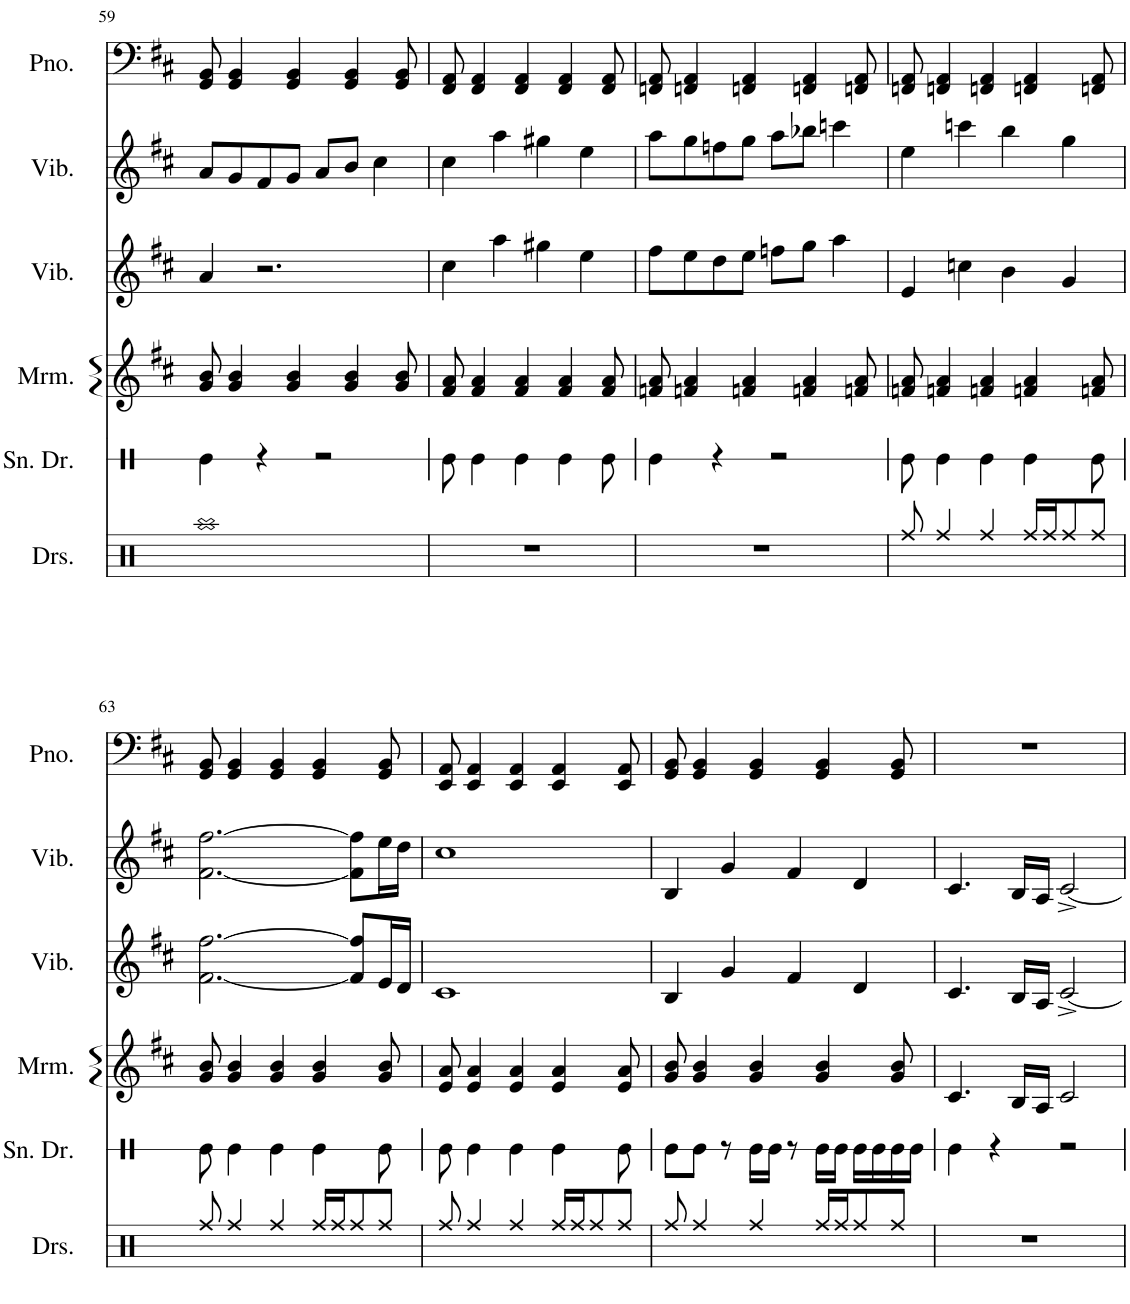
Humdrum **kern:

**kern	**kern	**kern	**kern
*part4	*part3	*part2	*part1
*staff4	*staff3	*staff2	*staff1
*I"Marimba	*I"Vibraphone	*I"Vibraphone	*I"Piano
*I'Mrm.	*I'Vib.	*I'Vib.	*I'Pno.
!!LO:PB:g=z
*clefG2	*clefG2	*clefG2	*clefF4
*k[f#c#]	*k[f#c#]	*k[f#c#]	*k[f#c#]
*M4/4	*M4/4	*M4/4	*M4/4
=59	=59	=59	=59
8g/ 8b/	4a/	8a/L	8GG/ 8BB/
4g/ 4b/	.	8g/	4GG/ 4BB/
.	2.r	8f#/	.
4g/ 4b/	.	8g/J	4GG/ 4BB/
.	.	8a/L	.
4g/ 4b/	.	8b/J	4GG/ 4BB/
.	.	4cc#\	.
8g/ 8b/	.	.	8GG/ 8BB/
=60	=60	=60	=60
8f#/ 8a/	4cc#\	4cc#\	8FF#/ 8AA/
4f#/ 4a/	.	.	4FF#/ 4AA/
.	4aa\	4aa\	.
4f#/ 4a/	.	.	4FF#/ 4AA/
.	4gg#X\	4gg#X\	.
4f#/ 4a/	.	.	4FF#/ 4AA/
.	4ee\	4ee\	.
8f#/ 8a/	.	.	8FF#/ 8AA/
=61	=61	=61	=61
8fn/ 8a/	8ff#\L	8aa\L	8FFn/ 8AA/
4fn/ 4a/	8ee\	8gg\	4FFn/ 4AA/
.	8dd\	8ffn\	.
4fn/ 4a/	8ee\J	8gg\J	4FFn/ 4AA/
.	8ffn\L	8aa\L	.
4fn/ 4a/	8gg\J	8bb-X\J	4FFn/ 4AA/
.	4aa\	4cccn\	.
8fn/ 8a/	.	.	8FFn/ 8AA/
=62	=62	=62	=62
8fn/ 8a/	4e/	4ee\	8FFn/ 8AA/
4fn/ 4a/	.	.	4FFn/ 4AA/
.	4ccn\	4cccn\	.
4fn/ 4a/	.	.	4FFn/ 4AA/
.	4b\	4bb\	.
4fn/ 4a/	.	.	4FFn/ 4AA/
.	4g/	4gg\	.
8fn/ 8a/	.	.	8FFn/ 8AA/
!!LO:LB:g=z
=63	=63	=63	=63
8g/ 8b/	[2.f#\ [2.ff#\	[2.f#\ [2.ff#\	8GG/ 8BB/
4g/ 4b/	.	.	4GG/ 4BB/
4g/ 4b/	.	.	4GG/ 4BB/
4g/ 4b/	.	.	4GG/ 4BB/
.	8f#/] 8ff#/]L	8f#\] 8ff#\]L	.
8g/ 8b/	16e/L	16ee\L	8GG/ 8BB/
.	16d/JJ	16dd\JJ	.
=64	=64	=64	=64
8e/ 8a/	1c#	1cc#	8EE/ 8AA/
4e/ 4a/	.	.	4EE/ 4AA/
4e/ 4a/	.	.	4EE/ 4AA/
4e/ 4a/	.	.	4EE/ 4AA/
8e/ 8a/	.	.	8EE/ 8AA/
=65	=65	=65	=65
8g/ 8b/	4B/	4B/	8GG/ 8BB/
4g/ 4b/	.	.	4GG/ 4BB/
.	4g/	4g/	.
4g/ 4b/	.	.	4GG/ 4BB/
.	4f#/	4f#/	.
4g/ 4b/	.	.	4GG/ 4BB/
.	4d/	4d/	.
8g/ 8b/	.	.	8GG/ 8BB/
=66	=66	=66	=66
4.c#/	4.c#/	4.c#/	1r
16B/LL	16B/LL	16B/LL	.
16A/JJ	16A/JJ	16A/JJ	.
2c#/	[2c#^/	[2c#^/	.
=	=	=	=
*-	*-	*-	*-
